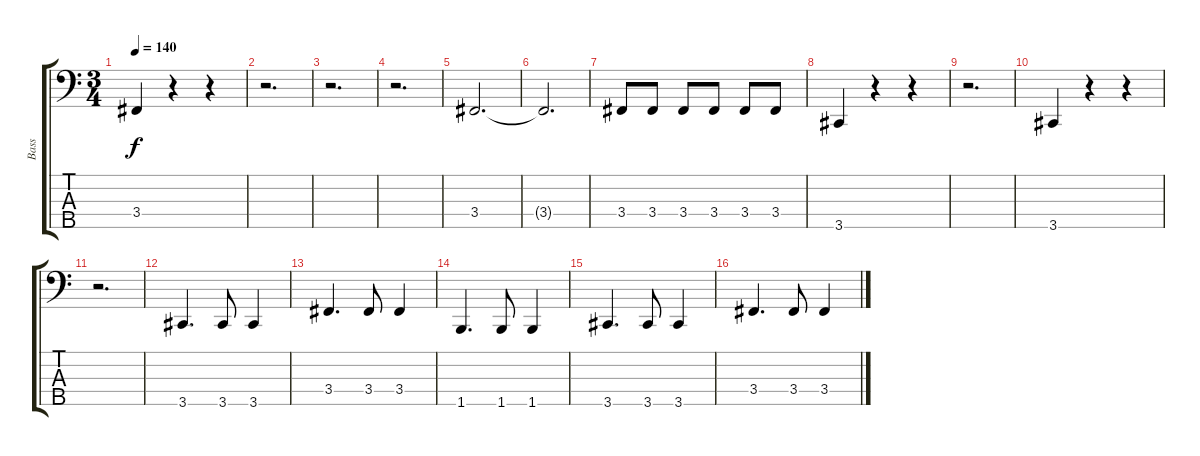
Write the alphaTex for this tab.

\track ("Bass" "Bass") {instrument electricbassfinger}
\staff {score tabs}
\tuning (Gb2 Db2 Ab1 Eb1 Bb0) {hide}
\ts (3 4)
\tempo 140
\clef f4
\ks c
3.4.4{dy f} r.4 r.4 |
r.2{d} |
r.2{d} |
r.2{d} |
3.4.2{d} |
3.4{t}.2{d} |
3.4.8 3.4.8 3.4.8 3.4.8 3.4.8 3.4.8 |
3.5.4 r.4 r.4 |
r.2{d} |
3.5.4 r.4 r.4 |
r.2{d} |
3.5.4{d} 3.5.8 3.5.4 |
3.4.4{d} 3.4.8 3.4.4 |
1.5.4{d} 1.5.8 1.5.4 |
3.5.4{d} 3.5.8 3.5.4 |
3.4.4{d} 3.4.8 3.4.4
